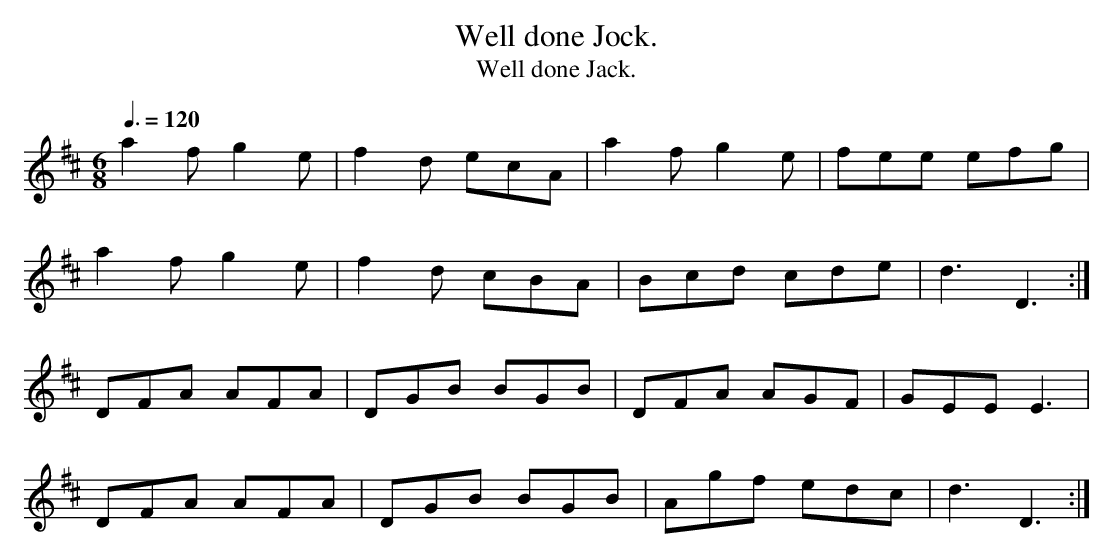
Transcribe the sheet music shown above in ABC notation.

X:1
T:Well done Jock.
T:Well done Jack.
M:6/8
L:1/8
Q:3/8=120
K:D major
a2f g2e|f2d ecA|a2f g2e|fee efg|
a2f g2e|f2d cBA|Bcd cde|d3  D3:|
DFA AFA|DGB BGB|DFA AGF|GEE E3 |
DFA AFA|DGB BGB|Agf edc|d3  D3:|
